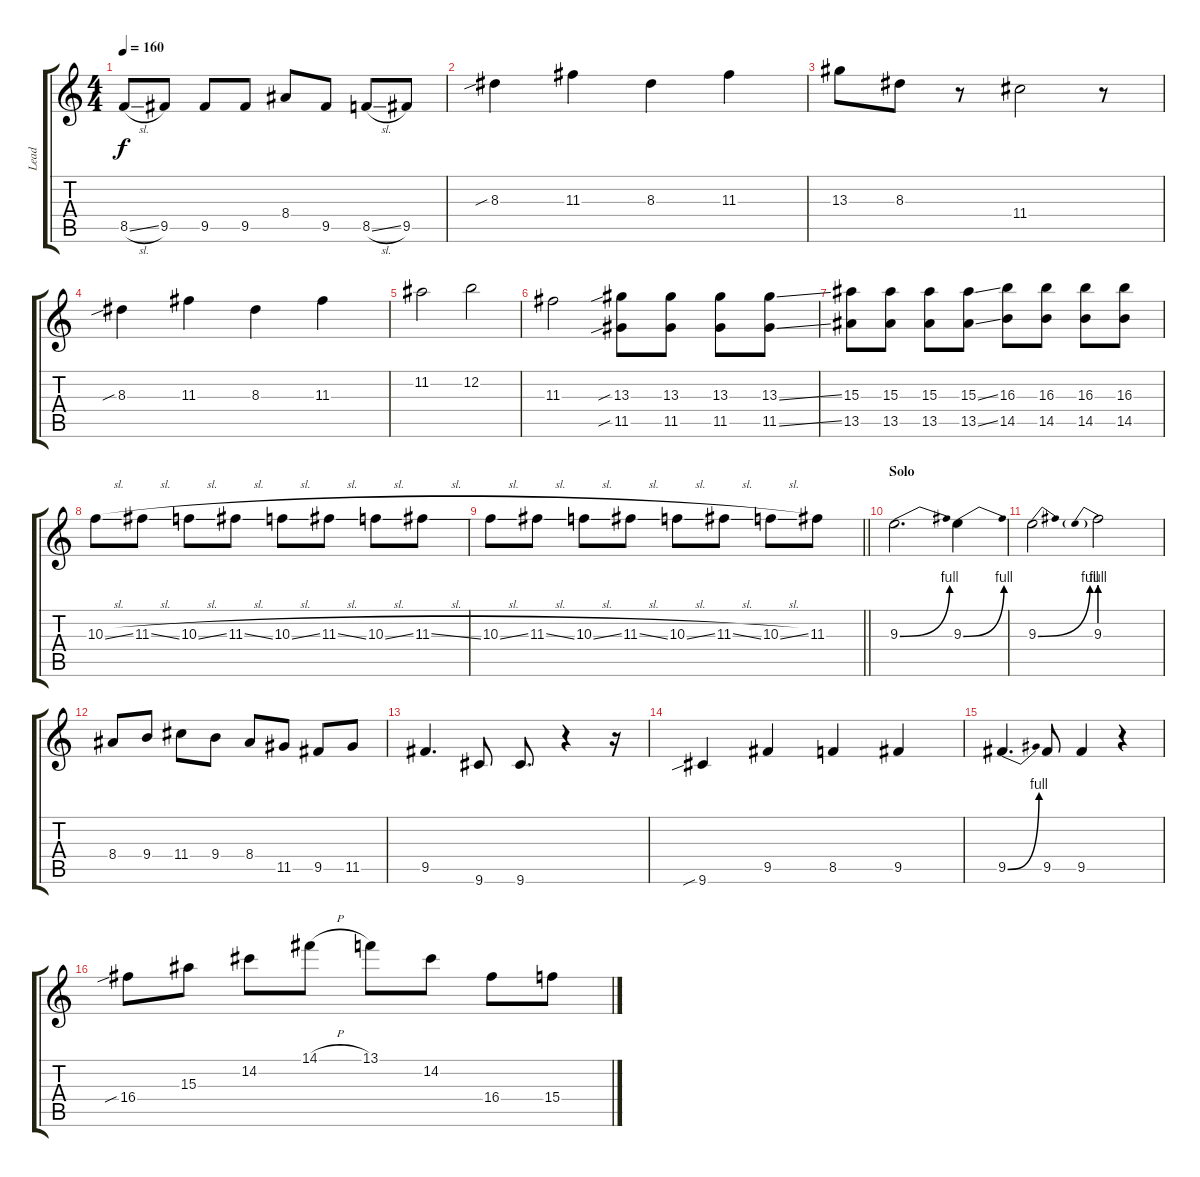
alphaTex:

\track ("Lead" "Lead") {instrument distortionguitar}
\staff {score tabs}
\tuning (E4 B3 G3 D3 A2 E2) {hide}
\ts (4 4)
\tempo 160
\clef g2
\ks c
8.5{sl}.8{dy f} 9.5.8 9.5.8 9.5.8 8.4.8 9.5.8 8.5{sl}.8 9.5.8 |
8.3{sib}.4 11.3.4 8.3.4 11.3.4 |
13.3.8 8.3.8 r.8 11.4.2 r.8 |
8.3{sib}.4 11.3.4 8.3.4 11.3.4 |
11.2.2 12.2.2 |
11.3.2 (13.3{sib} 11.5{sib}).8 (13.3 11.5).8 (13.3 11.5).8 (13.3{ss} 11.5{ss}).8 |
(15.3 13.5).8 (15.3 13.5).8 (15.3 13.5).8 (15.3{ss} 13.5{ss}).8 (16.3 14.5).8 (16.3 14.5).8 (16.3 14.5).8 (16.3 14.5).8 |
10.3{sl}.8 11.3{sl}.8 10.3{sl}.8 11.3{sl}.8 10.3{sl}.8 11.3{sl}.8 10.3{sl}.8 11.3{sl}.8 |
\barLineRight lightlight
10.3{sl}.8 11.3{sl}.8 10.3{sl}.8 11.3{sl}.8 10.3{sl}.8 11.3{sl}.8 10.3{sl}.8 11.3.8 |
\section ("" "Solo")
9.3{be (bend 0 0 60 4)}.2{d} 9.3{be (bend 0 0 60 4)}.4 |
9.3{be (bend 0 0 60 4)}.2 9.3{be (prebend 0 4 60 4)}.2 |
8.4.8 9.4.8 11.4.8 9.4.8 8.4.8 11.5.8 9.5.8 11.5.8 |
9.5.4{d} 9.6.8 9.6.8{d} r.4 r.16 |
9.6{sib}.4 9.5.4 8.5.4 9.5.4 |
9.5{be (bend 0 0 60 4)}.4{d} 9.5.8 9.5.4 r.4 |
16.4{sib}.8 15.3.8 14.2.8 14.1{h}.8 13.1.8 14.2.8 16.4.8 15.4.8
